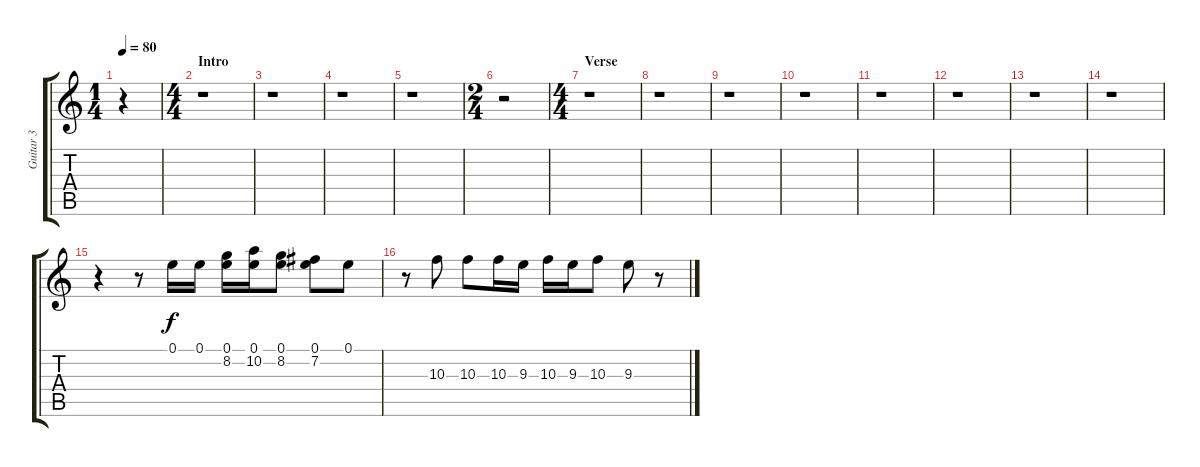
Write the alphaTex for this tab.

\track ("Guitar 3" "Guitar 3") {instrument electricguitarclean}
\staff {score tabs}
\tuning (E4 B3 G3 D3 A2 D2) {hide}
\ts (1 4)
\tempo 80
\clef g2
\ks c
r.4{dy f instrument electricguitarclean} |
\ts (4 4)
\section ("" "Intro")
r.1 |
r.1 |
r.1 |
r.1 |
\ts (2 4)
r.2 |
\ts (4 4)
\section ("" "Verse")
r.1 |
r.1 |
r.1 |
r.1 |
r.1 |
r.1 |
r.1 |
r.1 |
r.4 r.8 0.1.16 0.1.16 (0.1 8.2).16 (0.1 10.2).16 (0.1 8.2).8 (0.1 7.2).8 0.1.8 |
r.8 10.3.8 10.3.8 10.3.16 9.3.16 10.3.16 9.3.16 10.3.8 9.3.8 r.8
